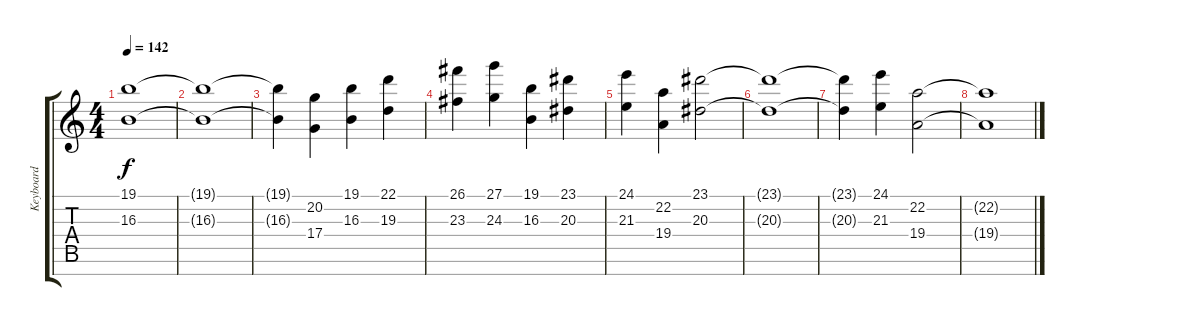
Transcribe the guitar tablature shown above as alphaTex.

\track ("Keyboard" "Keyboard") {instrument stringensemble1}
\staff {score tabs}
\tuning (E4 B3 G3 D3 A2 E2 B1) {hide}
\ts (4 4)
\tempo 142
\clef g2
\ks c
(19.1 16.3).1{dy f} |
(19.1{t} 16.3{t}).1 |
(19.1{t} 16.3{t}).4 (20.2 17.4).4 (19.1 16.3).4 (22.1 19.3).4 |
(26.1 23.3).4 (27.1 24.3).4 (19.1 16.3).4 (23.1 20.3).4 |
(24.1 21.3).4 (22.2 19.4).4 (23.1 20.3).2 |
(23.1{t} 20.3{t}).1 |
(23.1{t} 20.3{t}).4 (24.1 21.3).4 (22.2 19.4).2 |
(22.2{t} 19.4{t}).1
